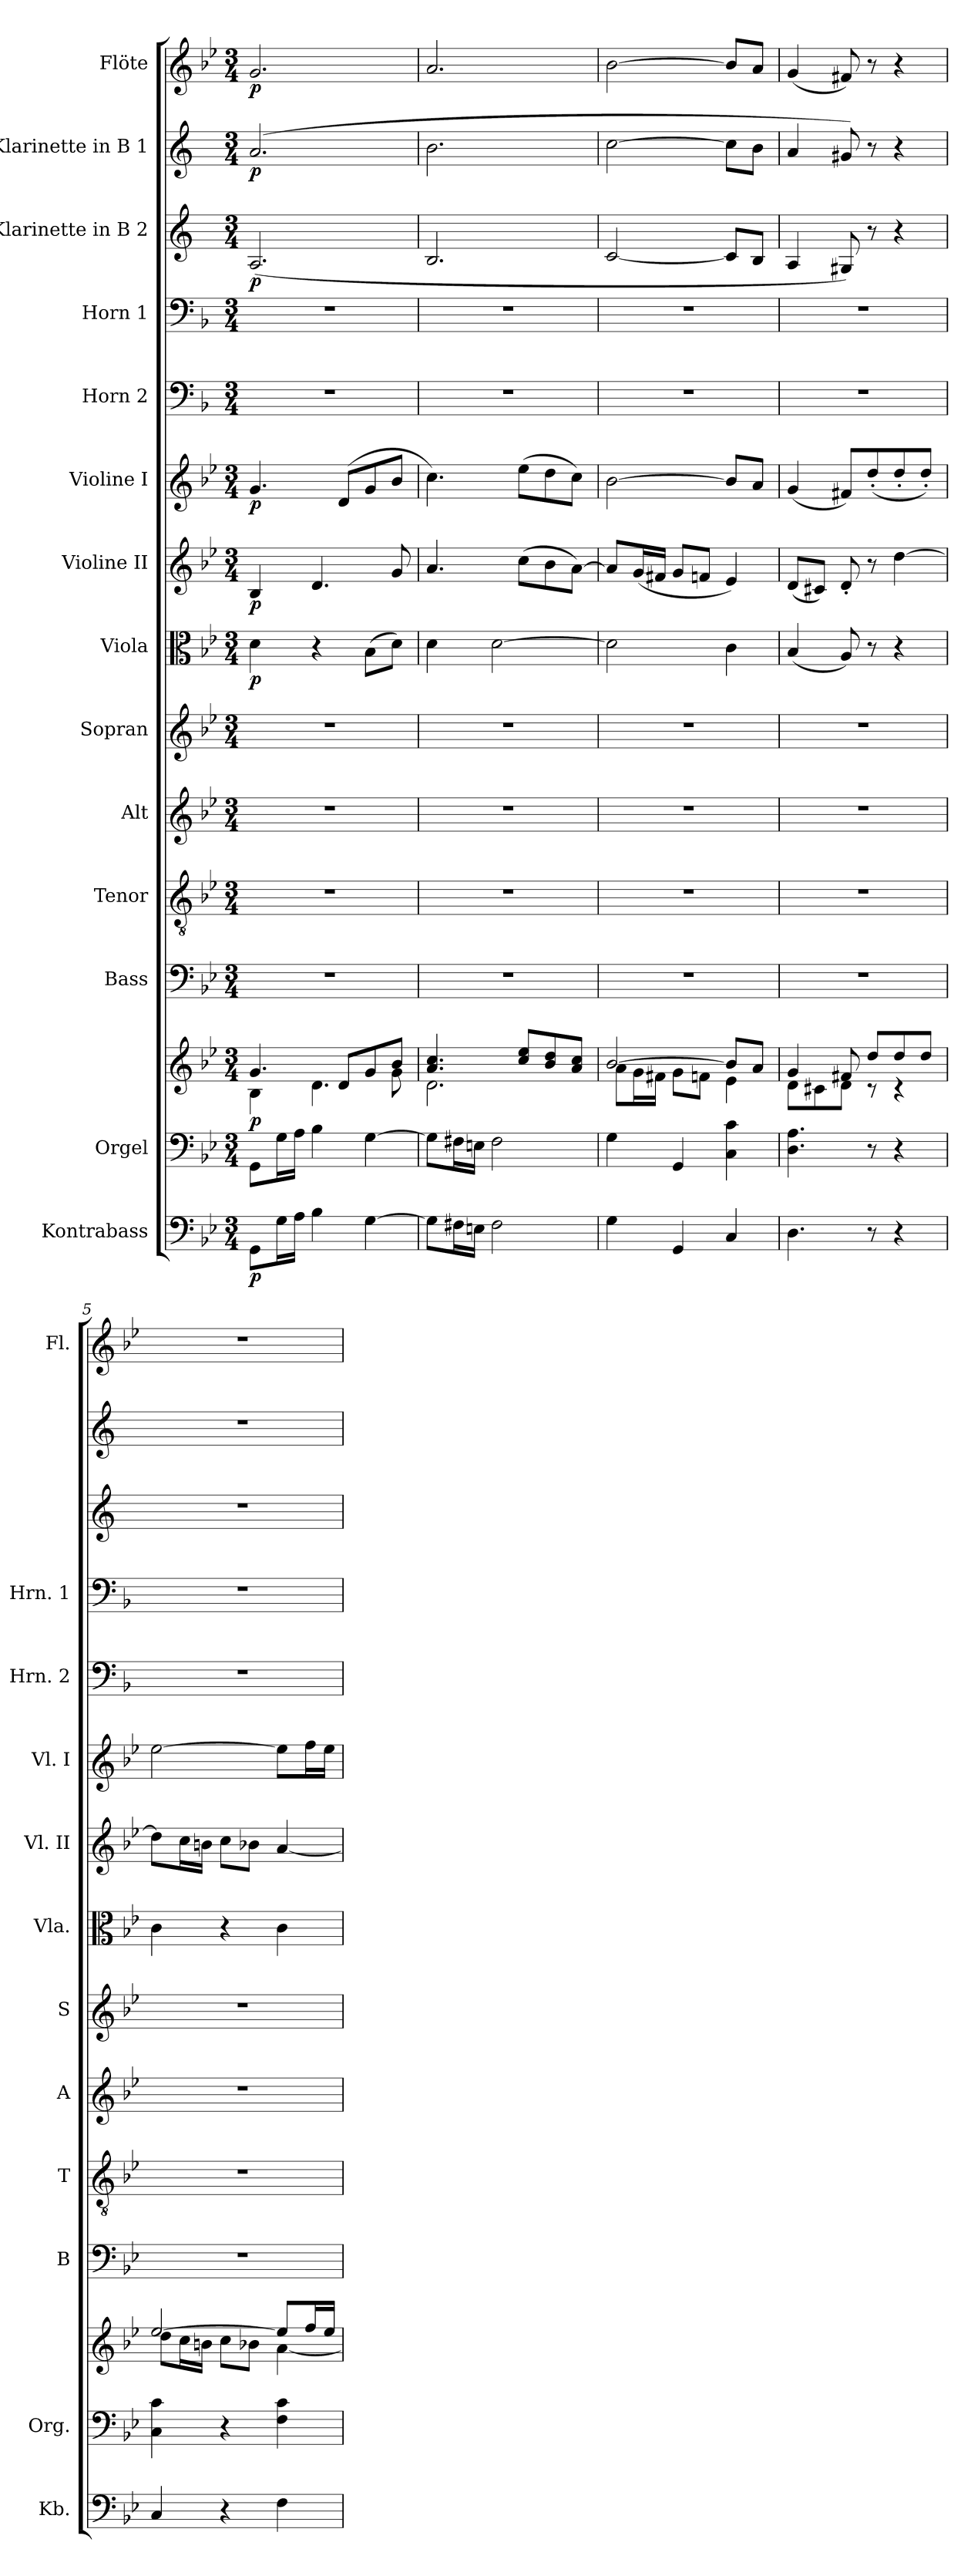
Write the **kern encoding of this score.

**kern	**dynam	**kern	**kern	**dynam	**kern	**kern	**kern	**kern	**kern	**dynam	**kern	**dynam	**kern	**dynam	**kern	**kern	**kern	**dynam	**kern	**dynam	**kern	**dynam
*part14	*part14	*part13	*part13	*part13	*part12	*part11	*part10	*part9	*part8	*part8	*part7	*part7	*part6	*part6	*part5	*part4	*part3	*part3	*part2	*part2	*part1	*part1
*staff15	*staff15	*staff14	*staff13	*staff13/14	*staff12	*staff11	*staff10	*staff9	*staff8	*staff8	*staff7	*staff7	*staff6	*staff6	*staff5	*staff4	*staff3	*staff3	*staff2	*staff2	*staff1	*staff1
*I"Kontrabass	*	*I"Orgel	*	*	*I"Bass	*I"Tenor	*I"Alt	*I"Sopran	*I"Viola	*	*I"Violine II	*	*I"Violine I	*	*I"Horn  2	*I"Horn 1	*I"Klarinette in B 2	*	*I"Klarinette in B 1	*	*I"Flöte	*
*I'Kb.	*	*I'Org.	*	*	*I'B	*I'T	*I'A	*I'S	*I'Vla.	*	*I'Vl. II	*	*I'Vl. I	*	*I'Hrn. 2	*I'Hrn. 1	*	*	*	*	*I'Fl.	*
*clefF4	*	*clefF4	*clefG2	*	*clefF4	*clefGv2	*clefG2	*clefG2	*clefC3	*	*clefG2	*	*clefG2	*	*clefF4	*clefF4	*clefG2	*	*clefG2	*	*clefG2	*
*ITrd7c12	*	*	*	*	*	*	*	*	*	*	*	*	*	*	*ITrd4c7	*ITrd4c7	*ITrd1c2	*	*ITrd1c2	*	*	*
*k[b-e-]	*	*k[b-e-]	*k[b-e-]	*	*k[b-e-]	*k[b-e-]	*k[b-e-]	*k[b-e-]	*k[b-e-]	*	*k[b-e-]	*	*k[b-e-]	*	*k[b-e-]	*k[b-e-]	*k[b-e-]	*	*k[b-e-]	*	*k[b-e-]	*
*B-:	*	*B-:	*B-:	*	*B-:	*B-:	*B-:	*B-:	*B-:	*	*B-:	*	*B-:	*	*B-:	*B-:	*B-:	*	*B-:	*	*B-:	*
*M3/4	*	*M3/4	*M3/4	*	*M3/4	*M3/4	*M3/4	*M3/4	*M3/4	*	*M3/4	*	*M3/4	*	*M3/4	*M3/4	*M3/4	*	*M3/4	*	*M3/4	*
=1	=1	=1	=1	=1	=1	=1	=1	=1	=1	=1	=1	=1	=1	=1	=1	=1	=1	=1	=1	=1	=1	=1
*	*	*	*^	*	*	*	*	*	*	*	*	*	*	*	*	*	*	*	*	*	*	*
!	!LO:DY:b	!	!	!	!LO:DY:b	!	!	!	!	!	!LO:DY:b	!	!LO:DY:b	!	!LO:DY:b	!	!	!	!LO:DY:b	!	!LO:DY:b	!	!LO:DY:b
8GGG\L	p	8GG\L	4.g/	4B-\	p	2.r	2.r	2.r	2.r	4d\	p	4B-/	p	4.g/	p	2.r	2.r	(<2.G/	p	(2.g/	p	2.g/	p
16GG\L	.	16G\L	.	.	.	.	.	.	.	.	.	.	.	.	.	.	.	.	.	.	.	.	.
16AA\JJ	.	16A\JJ	.	.	.	.	.	.	.	.	.	.	.	.	.	.	.	.	.	.	.	.	.
4BB-\	.	4B-\	.	4.d\	.	.	.	.	.	4r	.	4.d/	.	.	.	.	.	.	.	.	.	.	.
.	.	.	8d/L	.	.	.	.	.	.	.	.	.	.	(>8d/L	.	.	.	.	.	.	.	.	.
[4GG\	.	[4G\	8g/	.	.	.	.	.	.	(>8B-\L	.	.	.	8g/	.	.	.	.	.	.	.	.	.
.	.	.	8b-/J	8g\	.	.	.	.	.	8d\J)	.	8g/	.	8b-/J	.	.	.	.	.	.	.	.	.
=2	=2	=2	=2	=2	=2	=2	=2	=2	=2	=2	=2	=2	=2	=2	=2	=2	=2	=2	=2	=2	=2	=2	=2
8GG\L]	.	8G\L]	4.a/ 4.cc/	2.d\	.	2.r	2.r	2.r	2.r	4d\	.	4.a/	.	4.cc\)	.	2.r	2.r	2.A/	.	2.a\	.	2.a/	.
16FF#X\L	.	16F#X\L	.	.	.	.	.	.	.	.	.	.	.	.	.	.	.	.	.	.	.	.	.
16EEn\JJ	.	16En\JJ	.	.	.	.	.	.	.	.	.	.	.	.	.	.	.	.	.	.	.	.	.
2FF#\	.	2F#\	.	.	.	.	.	.	.	[2d\	.	.	.	.	.	.	.	.	.	.	.	.	.
.	.	.	8cc/ 8ee-/L	.	.	.	.	.	.	.	.	(>8cc\L	.	(>8ee-\L	.	.	.	.	.	.	.	.	.
.	.	.	8b-/ 8dd/	.	.	.	.	.	.	.	.	8b-\	.	8dd\	.	.	.	.	.	.	.	.	.
.	.	.	8a/ 8cc/J	.	.	.	.	.	.	.	.	[8a\J)	.	8cc\J)	.	.	.	.	.	.	.	.	.
=3	=3	=3	=3	=3	=3	=3	=3	=3	=3	=3	=3	=3	=3	=3	=3	=3	=3	=3	=3	=3	=3	=3	=3
4GG\	.	4G\	[>2b-/	8a\L	.	2.r	2.r	2.r	2.r	2d\]	.	8a/L]	.	[2b-\	.	2.r	2.r	[2B-/	.	[2b-\	.	[2b-\	.
.	.	.	.	16g\L	.	.	.	.	.	.	.	(<16g/L	.	.	.	.	.	.	.	.	.	.	.
.	.	.	.	16f#X\JJ	.	.	.	.	.	.	.	16f#X/JJ	.	.	.	.	.	.	.	.	.	.	.
4GGG/	.	4GG/	.	8g\L	.	.	.	.	.	.	.	8g/L	.	.	.	.	.	.	.	.	.	.	.
.	.	.	.	8fn\J	.	.	.	.	.	.	.	8fn/J	.	.	.	.	.	.	.	.	.	.	.
4CC/	.	4C\ 4c\	8b-/L]	4e-\	.	.	.	.	.	4c\	.	4e-/)	.	8b-/L]	.	.	.	8B-/L]	.	8b-\L]	.	8b-/L]	.
.	.	.	8a/J	.	.	.	.	.	.	.	.	.	.	8a/J	.	.	.	8A/J	.	8a\J	.	8a/J	.
=4	=4	=4	=4	=4	=4	=4	=4	=4	=4	=4	=4	=4	=4	=4	=4	=4	=4	=4	=4	=4	=4	=4	=4
4.DD\	.	4.D\ 4.A\	4g/	8d\L	.	2.r	2.r	2.r	2.r	(<4B-/	.	(<8d/L	.	(<4g/	.	2.r	2.r	4G/	.	4g/	.	(<4g/	.
.	.	.	.	8c#X\	.	.	.	.	.	.	.	8c#X/J)	.	.	.	.	.	.	.	.	.	.	.
.	.	.	8f#X/	8d\J	.	.	.	.	.	8A/)	.	8d'</	.	8f#X/L)	.	.	.	8F#X/)	.	8f#X/)	.	8f#X/)	.
8r	.	8r	8dd/L	8rc	.	.	.	.	.	8r	.	8r	.	(<8dd'</	.	.	.	8r	.	8r	.	8r	.
4r	.	4r	8dd/	4rc	.	.	.	.	.	4r	.	[4dd\	.	8dd'</	.	.	.	4r	.	4r	.	4r	.
.	.	.	8dd/J	.	.	.	.	.	.	.	.	.	.	8dd'</J)	.	.	.	.	.	.	.	.	.
=5	=5	=5	=5	=5	=5	=5	=5	=5	=5	=5	=5	=5	=5	=5	=5	=5	=5	=5	=5	=5	=5	=5	=5
4CC/	.	4C\ 4c\	[>2ee-/	8dd\L	.	2.r	2.r	2.r	2.r	4c\	.	8dd\L]	.	[2ee-\	.	2.r	2.r	2.r	.	2.r	.	2.r	.
.	.	.	.	16cc\L	.	.	.	.	.	.	.	16cc\L	.	.	.	.	.	.	.	.	.	.	.
.	.	.	.	16bn\JJ	.	.	.	.	.	.	.	16bn\JJ	.	.	.	.	.	.	.	.	.	.	.
4r	.	4r	.	8cc\L	.	.	.	.	.	4r	.	8cc\L	.	.	.	.	.	.	.	.	.	.	.
.	.	.	.	8b-X\J	.	.	.	.	.	.	.	8b-X\J	.	.	.	.	.	.	.	.	.	.	.
4FF\	.	4F\ 4c\	8ee-/L]	[<4a\	.	.	.	.	.	4c\	.	[4a/	.	8ee-\L]	.	.	.	.	.	.	.	.	.
.	.	.	16ff/L	.	.	.	.	.	.	.	.	.	.	16ff\L	.	.	.	.	.	.	.	.	.
.	.	.	16ee-/JJ	.	.	.	.	.	.	.	.	.	.	16ee-\JJ	.	.	.	.	.	.	.	.	.
*	*	*	*v	*v	*	*	*	*	*	*	*	*	*	*	*	*	*	*	*	*	*	*	*
=	=	=	=	=	=	=	=	=	=	=	=	=	=	=	=	=	=	=	=	=	=	=
*-	*-	*-	*-	*-	*-	*-	*-	*-	*-	*-	*-	*-	*-	*-	*-	*-	*-	*-	*-	*-	*-	*-
